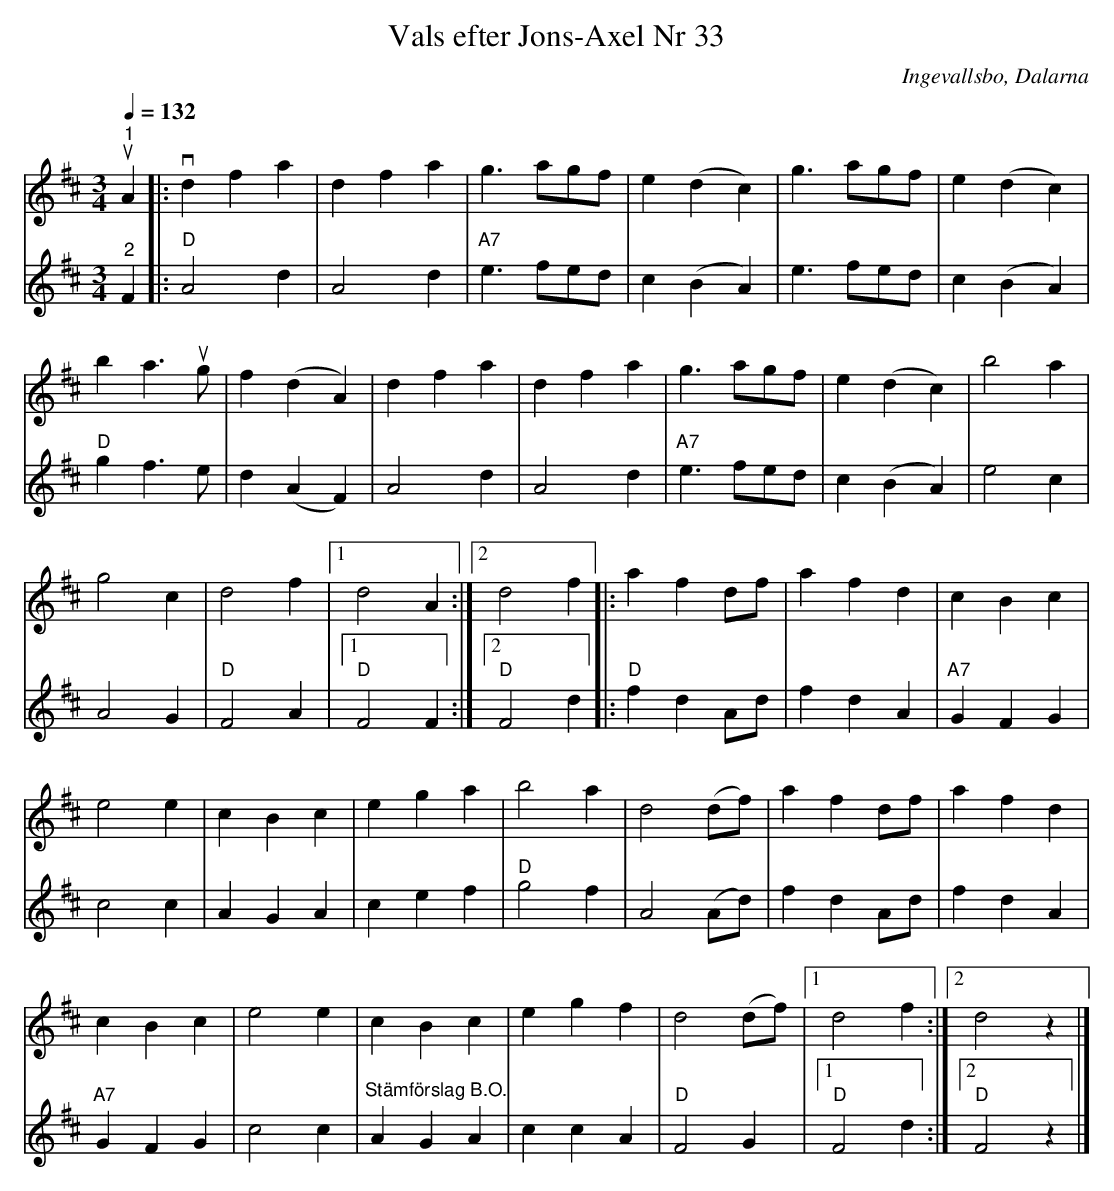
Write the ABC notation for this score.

X:1
T:Vals efter Jons-Axel Nr 33
O:Ingevallsbo, Dalarna
L:1/4
Q:1/4=132
M:3/4
K:D
V:1
"^1"u A |:v d f a | d f a | g3/2 a/g/f/ | e (d c) | g3/2 a/g/f/ | e (d c) |
b a3/2u g/ | f (d A) | d f a | d f a | g3/2 a/g/f/ | e (d c) | b2 a |
g2 c | d2 f |1 d2 A :|2 d2 f |: a f d/f/ | a f d | c B c |
e2 e | c B c | e g a | b2 a | d2 (d/f/) | a f d/f/ | a f d |
c B c | e2 e | c B c | e g f | d2 (d/f/) |1 d2 f :|2 d2 z |]
V:2
"^2" F |:"D" A2 d | A2 d |"A7" e3/2 f/e/d/ | c (B A) | e3/2 f/e/d/ | c (B A) |"D" g f3/2 e/ |
d (A F) | A2 d | A2 d |"A7" e3/2 f/e/d/ | c (B A) | e2 c | A2 G |"D" F2 A |1"D" F2 F :|2 "D" F2 d |:
"D" f d A/d/ | f d A |"A7" G F G | c2 c | A G A | c e f | "D" g2 f | A2 (A/d/) |
f d A/d/ | f d A | "A7" G F G | c2 c | "^Stämförslag B.O." A G A | c c A |"D" F2 G |1"D" F2 d :|2 "D" F2 z |]
